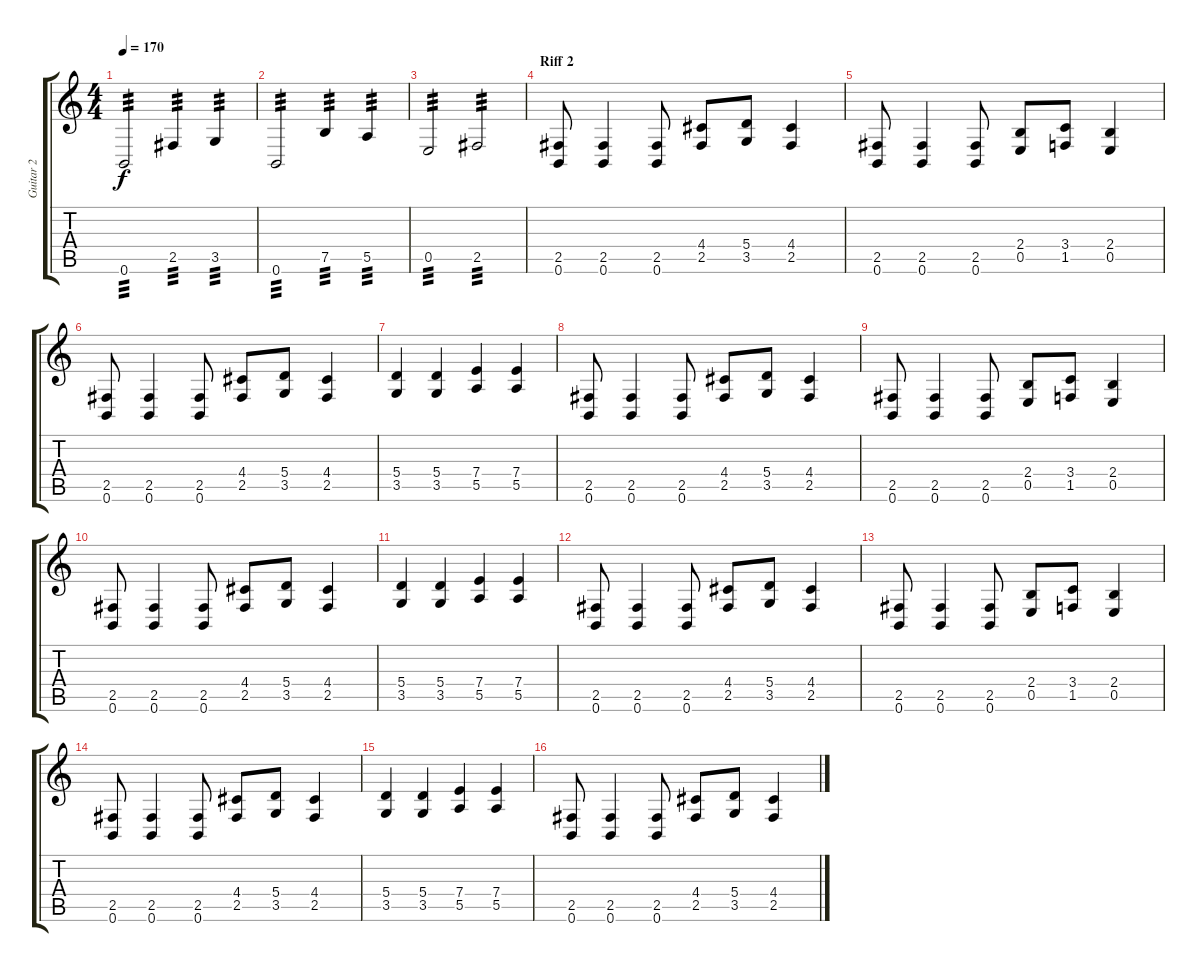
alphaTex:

\track ("Guitar 2" "Guitar 2") {instrument distortionguitar}
\staff {score tabs}
\tuning (B3 Gb3 D3 A2 E2 B1) {hide}
\ts (4 4)
\tempo 170
\clef g2
\ks c
0.6.2{tp 3 dy f} 2.5.4{tp 3} 3.5.4{tp 3} |
0.6.2{tp 3} 7.5.4{tp 3} 5.5.4{tp 3} |
0.5.2{tp 3} 2.5.2{tp 3} |
\section ("" "Riff 2")
(2.5 0.6).8 (2.5 0.6).4 (2.5 0.6).8 (4.4 2.5).8 (5.4 3.5).8 (4.4 2.5).4 |
(2.5 0.6).8 (2.5 0.6).4 (2.5 0.6).8 (2.4 0.5).8 (3.4 1.5).8 (2.4 0.5).4 |
(2.5 0.6).8 (2.5 0.6).4 (2.5 0.6).8 (4.4 2.5).8 (5.4 3.5).8 (4.4 2.5).4 |
(5.4 3.5).4 (5.4 3.5).4 (7.4 5.5).4 (7.4 5.5).4 |
(2.5 0.6).8 (2.5 0.6).4 (2.5 0.6).8 (4.4 2.5).8 (5.4 3.5).8 (4.4 2.5).4 |
(2.5 0.6).8 (2.5 0.6).4 (2.5 0.6).8 (2.4 0.5).8 (3.4 1.5).8 (2.4 0.5).4 |
(2.5 0.6).8 (2.5 0.6).4 (2.5 0.6).8 (4.4 2.5).8 (5.4 3.5).8 (4.4 2.5).4 |
(5.4 3.5).4 (5.4 3.5).4 (7.4 5.5).4 (7.4 5.5).4 |
(2.5 0.6).8 (2.5 0.6).4 (2.5 0.6).8 (4.4 2.5).8 (5.4 3.5).8 (4.4 2.5).4 |
(2.5 0.6).8 (2.5 0.6).4 (2.5 0.6).8 (2.4 0.5).8 (3.4 1.5).8 (2.4 0.5).4 |
(2.5 0.6).8 (2.5 0.6).4 (2.5 0.6).8 (4.4 2.5).8 (5.4 3.5).8 (4.4 2.5).4 |
(5.4 3.5).4 (5.4 3.5).4 (7.4 5.5).4 (7.4 5.5).4 |
(2.5 0.6).8 (2.5 0.6).4 (2.5 0.6).8 (4.4 2.5).8 (5.4 3.5).8 (4.4 2.5).4
